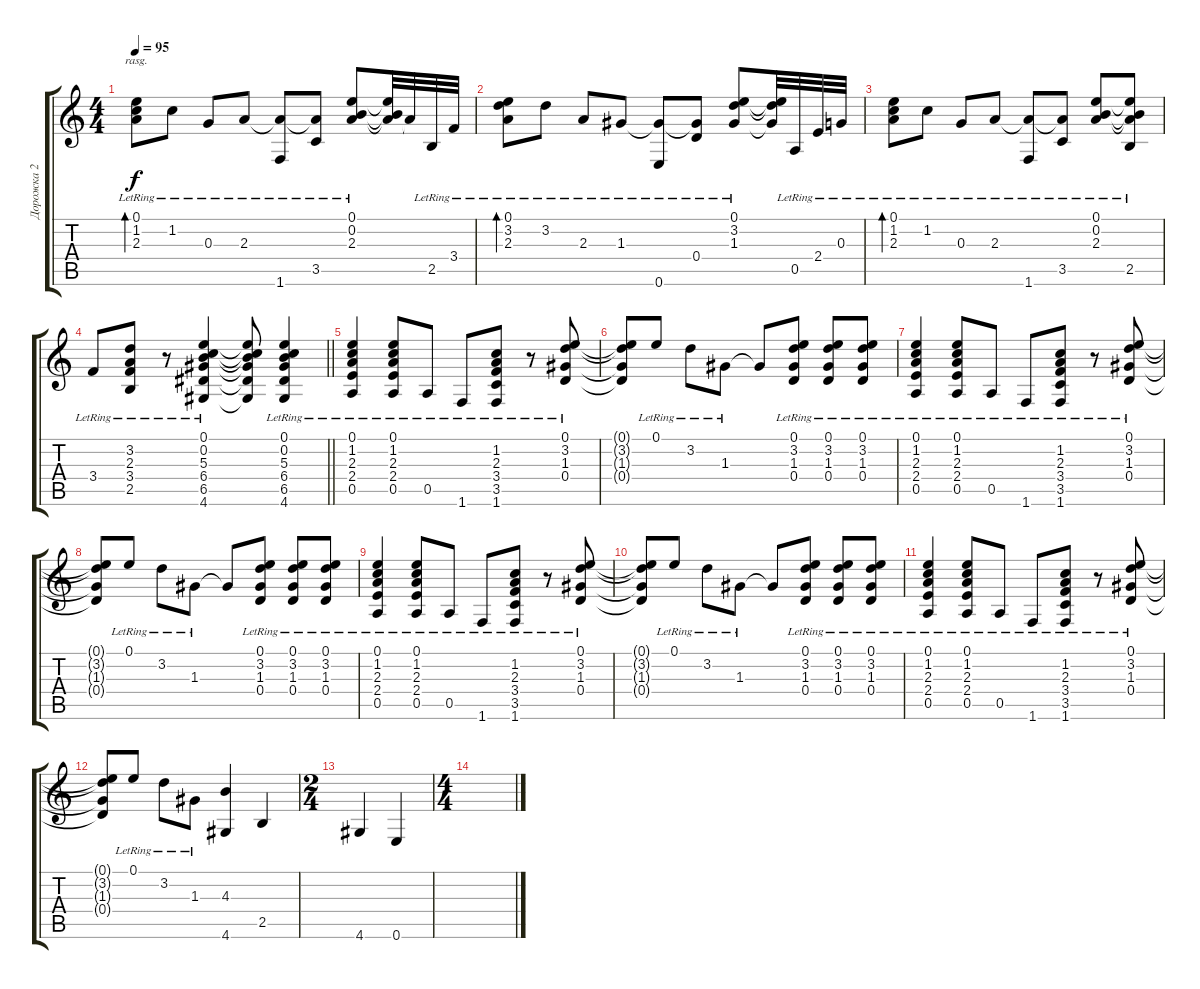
\track ("Дорожка 2" "Дорожка 2") {instrument acousticguitarsteel}
\staff {score tabs}
\tuning (E4 B3 G3 D3 A2 E2) {hide}
\ts (4 4)
\tempo 95
\clef g2
\ks c
(0.1{lr} 1.2{lr} 2.3{lr}).8{bd 480 rasg ii dy f} 1.2{lr}.8 0.3{lr}.8 2.3{lr}.8 (2.3{t} 1.6{lr}).8 (2.3{t} 3.5{lr}).8 (0.1{lr} 0.2{lr} 2.3{lr}).8 (0.1{t} 0.2{t} 2.3{t}).32 2.3{t}.32 2.5{lr}.32 3.4{lr}.32 |
(0.1{lr} 3.2{lr} 2.3{lr}).8{bd 120} 3.2{lr}.8 2.3{lr}.8 1.3{lr}.8 (1.3{t} 0.6{lr}).8 (1.3{t} 0.4{lr}).8 (0.1{lr} 3.2{lr} 1.3{lr}).8 (0.1{t} 3.2{t} 1.3{t}).32 0.5{lr}.32 2.4{lr}.32 0.3{lr}.32 |
(0.1{lr} 1.2{lr} 2.3{lr}).8{bd 120} 1.2{lr}.8 0.3{lr}.8 2.3{lr}.8 (2.3{t} 1.6{lr}).8 (2.3{t} 3.5{lr}).8 (0.1{lr} 0.2{lr} 2.3{lr}).8 (0.1{t} 0.2{t} 2.3{t} 2.5{lr}).8 |
\barLineRight lightlight
3.4{lr}.8 (3.2{lr} 2.3{lr} 3.4{lr} 2.5{lr}).8 r.8 (0.1{lr} 0.2{lr} 5.3{lr} 6.4{lr} 6.5{lr} 4.6{lr}).4 (0.1{t} 0.2{t} 5.3{t} 6.4{t} 6.5{t} 4.6{t}).8 (0.1{lr} 0.2{lr} 5.3{lr} 6.4{lr} 6.5{lr} 4.6{lr}).4 |
(0.1{lr} 1.2{lr} 2.3{lr} 2.4{lr} 0.5{lr}).4 (0.1{lr} 1.2{lr} 2.3{lr} 2.4{lr} 0.5{lr}).8 0.5{lr}.8 1.6{lr}.8 (1.2{lr} 2.3{lr} 3.4{lr} 3.5{lr} 1.6{lr}).8 r.8 (0.1{lr} 3.2{lr} 1.3{lr} 0.4{lr}).8 |
(0.1{t} 3.2{t} 1.3{t} 0.4{t}).8 0.1{lr}.8 3.2{lr}.8 1.3{lr}.8 1.3{t}.8 (0.1{lr} 3.2{lr} 1.3{lr} 0.4{lr}).8 (0.1{lr} 3.2{lr} 1.3{lr} 0.4{lr}).8 (0.1{lr} 3.2{lr} 1.3{lr} 0.4{lr}).8 |
(0.1{lr} 1.2{lr} 2.3{lr} 2.4{lr} 0.5{lr}).4 (0.1{lr} 1.2{lr} 2.3{lr} 2.4{lr} 0.5{lr}).8 0.5{lr}.8 1.6{lr}.8 (1.2{lr} 2.3{lr} 3.4{lr} 3.5{lr} 1.6{lr}).8 r.8 (0.1{lr} 3.2{lr} 1.3{lr} 0.4{lr}).8 |
(0.1{t} 3.2{t} 1.3{t} 0.4{t}).8 0.1{lr}.8 3.2{lr}.8 1.3{lr}.8 1.3{t}.8 (0.1{lr} 3.2{lr} 1.3{lr} 0.4{lr}).8 (0.1{lr} 3.2{lr} 1.3{lr} 0.4{lr}).8 (0.1{lr} 3.2{lr} 1.3{lr} 0.4{lr}).8 |
(0.1{lr} 1.2{lr} 2.3{lr} 2.4{lr} 0.5{lr}).4 (0.1{lr} 1.2{lr} 2.3{lr} 2.4{lr} 0.5{lr}).8 0.5{lr}.8 1.6{lr}.8 (1.2{lr} 2.3{lr} 3.4{lr} 3.5{lr} 1.6{lr}).8 r.8 (0.1{lr} 3.2{lr} 1.3{lr} 0.4{lr}).8 |
(0.1{t} 3.2{t} 1.3{t} 0.4{t}).8 0.1{lr}.8 3.2{lr}.8 1.3{lr}.8 1.3{t}.8 (0.1{lr} 3.2{lr} 1.3{lr} 0.4{lr}).8 (0.1{lr} 3.2{lr} 1.3{lr} 0.4{lr}).8 (0.1{lr} 3.2{lr} 1.3{lr} 0.4{lr}).8 |
(0.1{lr} 1.2{lr} 2.3{lr} 2.4{lr} 0.5{lr}).4 (0.1{lr} 1.2{lr} 2.3{lr} 2.4{lr} 0.5{lr}).8 0.5{lr}.8 1.6{lr}.8 (1.2{lr} 2.3{lr} 3.4{lr} 3.5{lr} 1.6{lr}).8 r.8 (0.1{lr} 3.2{lr} 1.3{lr} 0.4{lr}).8 |
(0.1{t} 3.2{t} 1.3{t} 0.4{t}).8 0.1{lr}.8 3.2{lr}.8 1.3{lr}.8 (4.3 4.6).4 2.5.4 |
\ts (2 4)
4.6.4 0.6.4 |
\ts (4 4)
